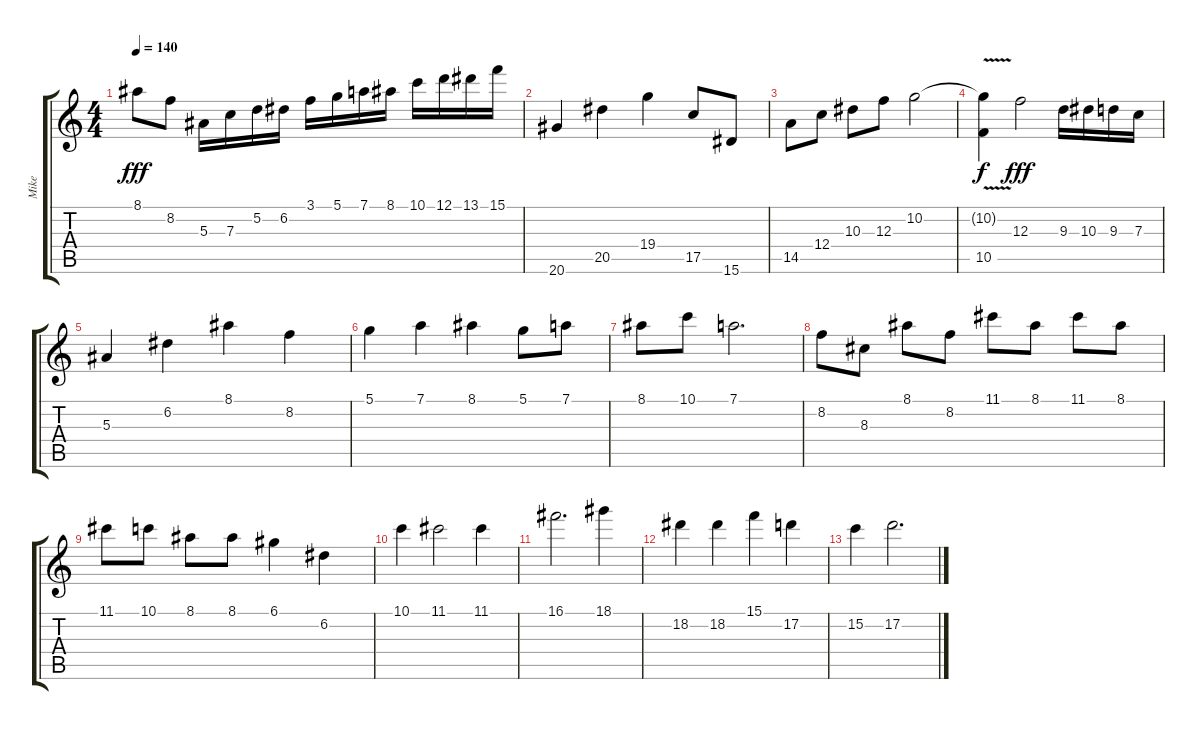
\track ("Mike" "Mike") {instrument distortionguitar}
\staff {score tabs}
\tuning (D4 A3 F3 C3 G2 C2) {hide}
\ts (4 4)
\tempo 140
\clef g2
\ks c
8.1.8{dy fff} 8.2.8 5.3.16 7.3.16 5.2.16 6.2.16 3.1.16 5.1.16 7.1.16 8.1.16 10.1.16 12.1.16 13.1.16 15.1.16 |
20.6.4 20.5.4 19.4.4 17.5.8 15.6.8 |
14.5.8 12.4.8 10.3.8 12.3.8 10.2.2 |
(10.2{t} 10.5{v}).4{dy f} 12.3.2{dy fff} 9.3.16 10.3.16 9.3.16 7.3.16 |
5.3.4 6.2.4 8.1.4 8.2.4 |
5.1.4 7.1.4 8.1.4 5.1.8 7.1.8 |
8.1.8 10.1.8 7.1.2{d} |
8.2.8 8.3.8 8.1.8 8.2.8 11.1.8 8.1.8 11.1.8 8.1.8 |
11.1.8 10.1.8 8.1.8 8.1.8 6.1.4 6.2.4 |
10.1.4 11.1.2 11.1.4 |
16.1.2{d} 18.1.4 |
18.2.4 18.2.4 15.1.4 17.2.4 |
15.2.4 17.2.2{d}
